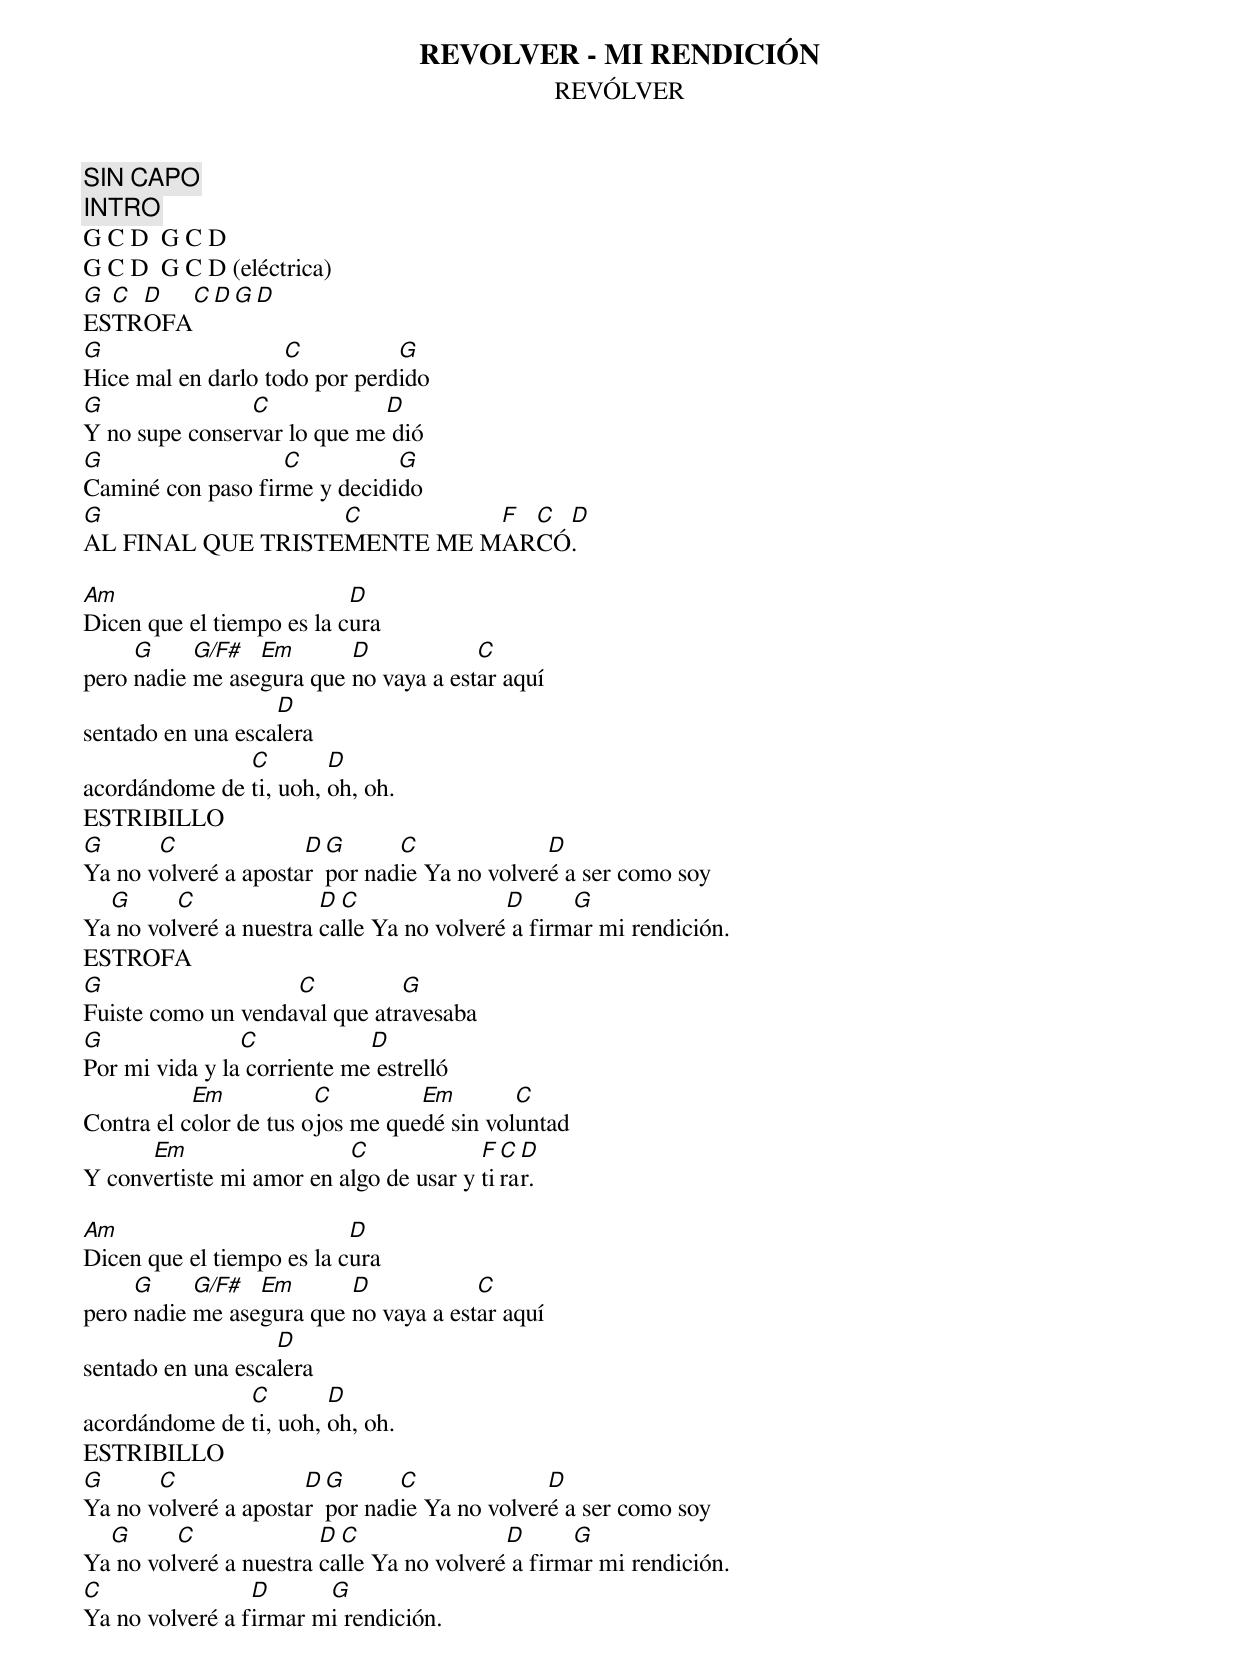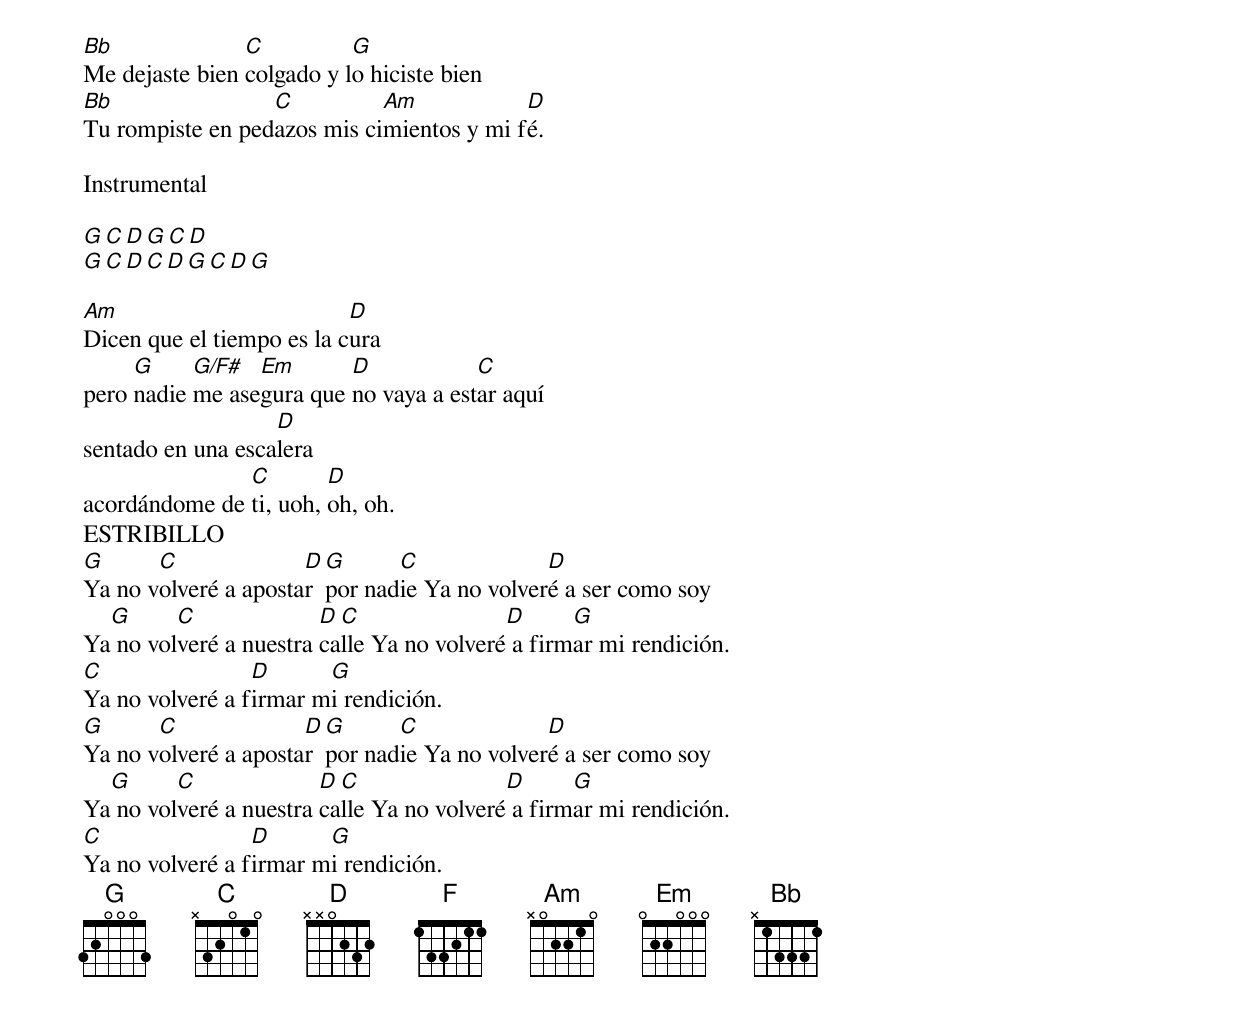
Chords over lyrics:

REVOLVER - MI RENDICIÓN
REVÓLVER
SIN CAPO
INTRO
G C D  G C D
G C D  G C D (eléctrica)
G C D  C D G D
ESTROFA
G                   C          G
Hice mal en darlo todo por perdido
G               C            D
Y no supe conservar lo que me dió
G                  C          G
Caminé con paso firme y decidido
G                  C         F C D
AL FINAL QUE TRISTEMENTE ME MARCÓ.

Am                         D
Dicen que el tiempo es la cura
     G     G/F#  Em       D            C
pero nadie me asegura que no vaya a estar aquí
                   D
sentado en una escalera
               C        D
acordándome de ti, uoh, oh, oh.
ESTRIBILLO
G      C              D G      C              D
Ya no volveré a apostar por nadie Ya no volveré a ser como soy
  G      C              D C                D      G
Ya no volveré a nuestra calle Ya no volveré a firmar mi rendición.
ESTROFA
G                   C          G
Fuiste como un vendaval que atravesaba
G               C            D
Por mi vida y la corriente me estrelló
           Em           C         Em        C
Contra el color de tus ojos me quedé sin voluntad
      Em                  C             F C D
Y convertiste mi amor en algo de usar y tirar.

Am                         D
Dicen que el tiempo es la cura
     G     G/F#  Em       D            C
pero nadie me asegura que no vaya a estar aquí
                   D
sentado en una escalera
               C        D
acordándome de ti, uoh, oh, oh.
ESTRIBILLO
G      C              D G      C              D
Ya no volveré a apostar por nadie Ya no volveré a ser como soy
  G      C              D C                D      G
Ya no volveré a nuestra calle Ya no volveré a firmar mi rendición.
C                D      G
Ya no volveré a firmar mi rendición.

Bb              C          G
Me dejaste bien colgado y lo hiciste bien
Bb                C          Am            D
Tu rompiste en pedazos mis cimientos y mi fé.

Instrumental

G C D  G C D
G C D  C D G C D G

Am                         D
Dicen que el tiempo es la cura
     G     G/F#  Em       D            C
pero nadie me asegura que no vaya a estar aquí
                   D
sentado en una escalera
               C        D
acordándome de ti, uoh, oh, oh.
ESTRIBILLO
G      C              D G      C              D
Ya no volveré a apostar por nadie Ya no volveré a ser como soy
  G      C              D C                D      G
Ya no volveré a nuestra calle Ya no volveré a firmar mi rendición.
C                D      G
Ya no volveré a firmar mi rendición.
G      C              D G      C              D
Ya no volveré a apostar por nadie Ya no volveré a ser como soy
  G      C              D C                D      G
Ya no volveré a nuestra calle Ya no volveré a firmar mi rendición.
C                D      G
Ya no volveré a firmar mi rendición.
